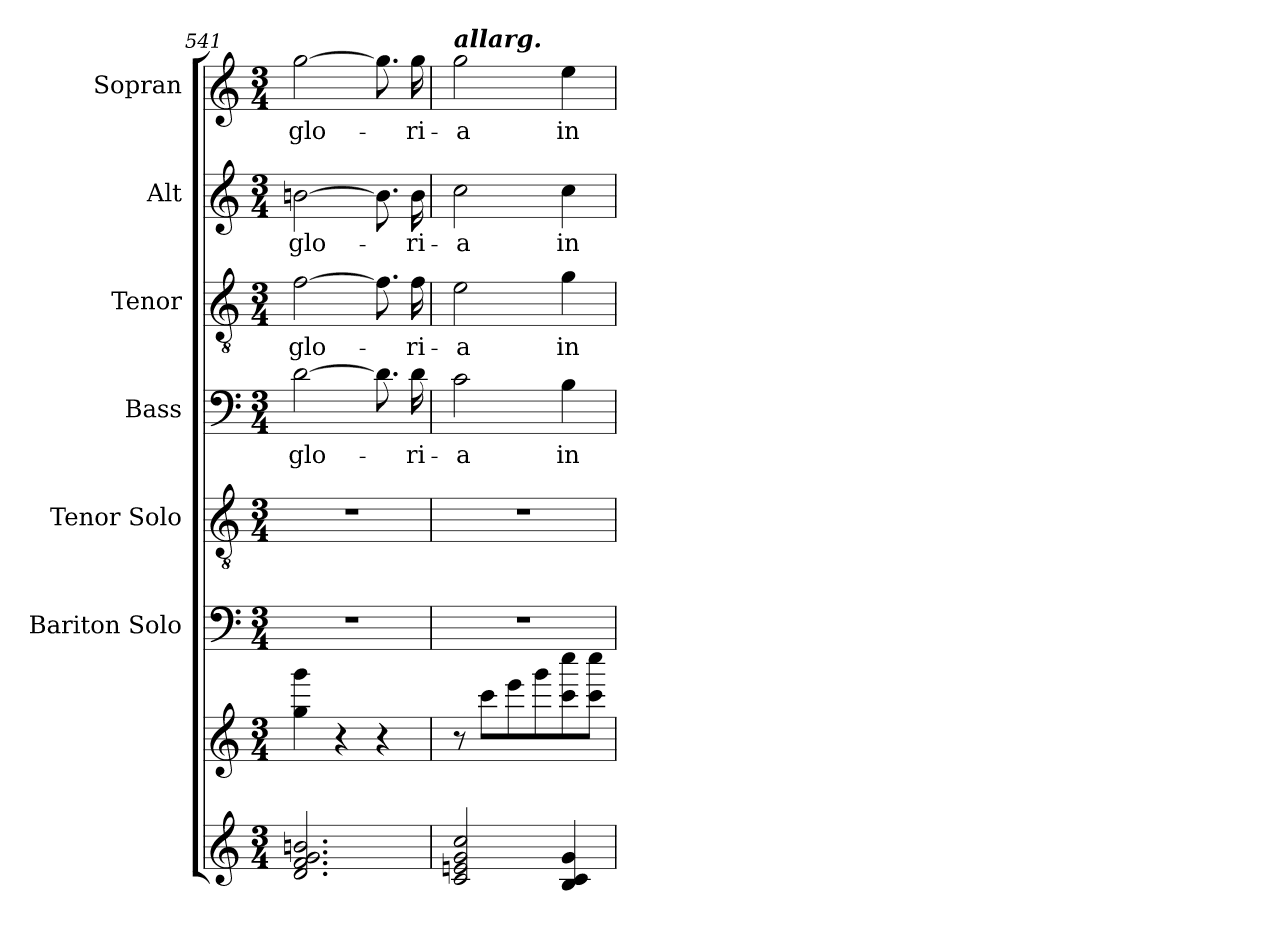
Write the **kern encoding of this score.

**kern	**kern	**kern	**kern	**kern	**text	**kern	**text	**kern	**text	**kern	**text
*part7	*part7	*part6	*part5	*part4	*part4	*part3	*part3	*part2	*part2	*part1	*part1
*staff8	*staff7	*staff6	*staff5	*staff4	*staff4	*staff3	*staff3	*staff2	*staff2	*staff1	*staff1
*	*	*I"Bariton Solo	*I"Tenor Solo	*I"Bass	*	*I"Tenor	*	*I"Alt	*	*I"Sopran	*
*	*	*	*	*I'B.	*	*I'T.	*	*I'A.	*	*I'S.	*
*clefG2	*clefG2	*clefF4	*clefGv2	*clefF4	*	*clefGv2	*	*clefG2	*	*clefG2	*
*k[]	*k[]	*k[]	*k[]	*k[]	*	*k[]	*	*k[]	*	*k[]	*
*C:	*C:	*C:	*C:	*C:	*	*C:	*	*C:	*	*C:	*
*M3/4	*M3/4	*M3/4	*M3/4	*M3/4	*	*M3/4	*	*M3/4	*	*M3/4	*
=541	=541	=541	=541	=541	=541	=541	=541	=541	=541	=541	=541
!	!	!	!	!	!LO:LY:b	!	!LO:LY:b	!	!LO:LY:b	!	!LO:LY:b
2.d/ 2.f/ 2.g/ 2.bn/	4gg\ 4ggg\	2.r	2.r	[2d\	glo-	[2f\	glo-	[2bn\	glo-	[2gg\	glo-
.	4r	.	.	.	.	.	.	.	.	.	.
.	4r	.	.	8.d\]	.	8.f\]	.	8.b\]	.	8.gg\]	.
!	!	!	!	!	!LO:LY:b	!	!LO:LY:b	!	!LO:LY:b	!	!LO:LY:b
.	.	.	.	16d\	-ri-	16f\	-ri-	16b\	-ri-	16gg\	-ri-
=542	=542	=542	=542	=542	=542	=542	=542	=542	=542	=542	=542
!	!	!	!	!	!	!	!	!	!	!LO:TX:a:Bi:t=allarg.	!
!	!	!	!	!	!LO:LY:b	!	!LO:LY:b	!	!LO:LY:b	!	!LO:LY:b
2c/ 2en/ 2g/ 2cc/	8r	2.r	2.r	2c\	-a	2e\	-a	2cc\	-a	2gg\	-a
.	8ccc\L	.	.	.	.	.	.	.	.	.	.
.	8eee\	.	.	.	.	.	.	.	.	.	.
.	8ggg\	.	.	.	.	.	.	.	.	.	.
!	!	!	!	!	!LO:LY:b	!	!LO:LY:b	!	!LO:LY:b	!	!LO:LY:b
4B/ 4c/ 4g/	8ccc\ 8cccc\	.	.	4B\	in	4g\	in	4cc\	in	4ee\	in
.	8ccc\ 8cccc\J	.	.	.	.	.	.	.	.	.	.
=	=	=	=	=	=	=	=	=	=	=	=
*-	*-	*-	*-	*-	*-	*-	*-	*-	*-	*-	*-
